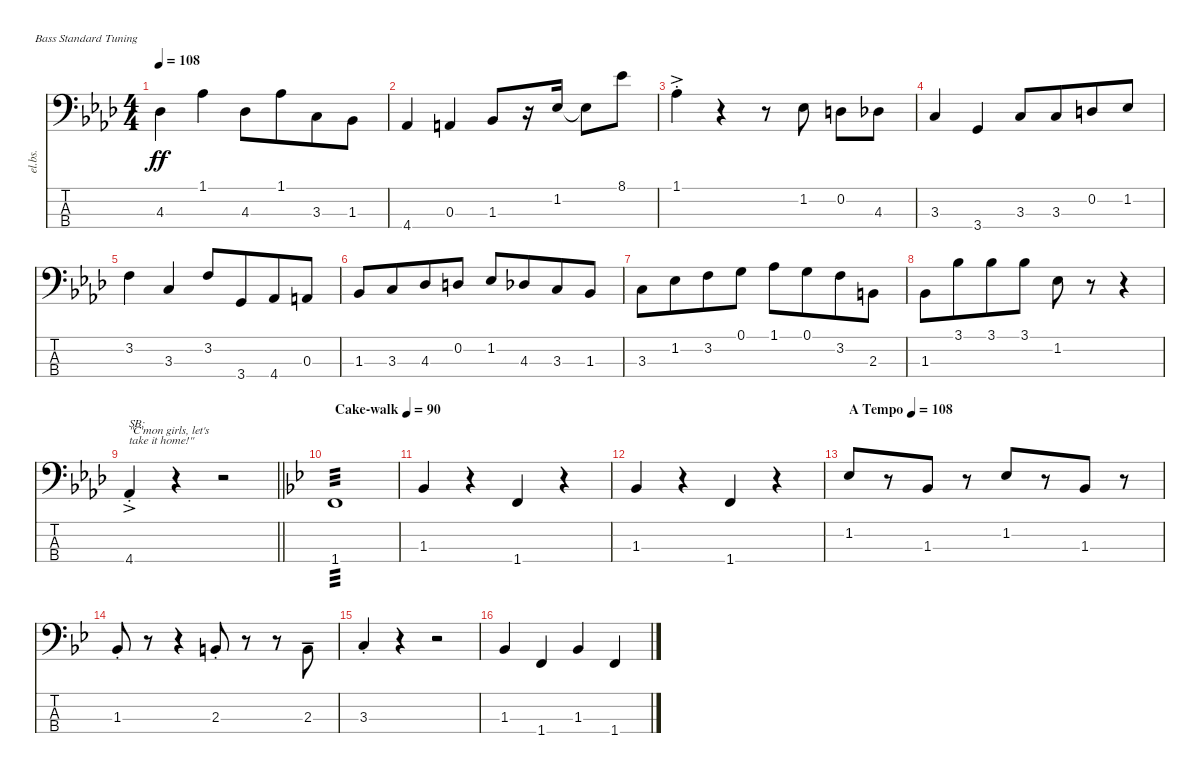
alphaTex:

\defaultSystemsLayout 4
\bracketExtendMode nobrackets
\track ("Electric Bass" "el.bs.") {defaultSystemsLayout 6 multiBarRest instrument electricbassfinger}
\staff {score tabs}
\tuning (G2 D2 A1 E1)
\ts (4 4)
\tempo 108
\clef f4
\ks ab
4.3{acc b}.4{dy ff beam Down} 1.1{acc b}.4{beam Down} 4.3{acc b}.8{beam Down beam merge} 1.1{acc b}.8{beam Down beam merge} 3.3{acc forcenatural}.8{beam Down beam merge} 1.3{acc b}.8{beam Down} |
4.4{acc b}.4{beam Up} 0.3{acc forcenatural}.4{beam Up} 1.3{acc b}.8{beam Up} r.16{beam Up} 1.2{acc b}.16{beam Up} 1.2{t acc b}.8{beam Down} 8.1{acc b}.8{beam Down} |
1.1{ac st acc b}.4{beam Down} r.4{beam Down} r.8{beam Down} 1.2{acc b}.8{beam Down beam split} 0.2{acc forcenatural}.8{beam Down beam merge} 4.3{acc b}.8{beam Down} |
3.3{acc forcenatural}.4{beam Up} 3.4{acc forcenatural}.4{beam Up} 3.3{acc forcenatural}.8{beam Up beam merge} 3.3{acc forcenatural}.8{beam Up beam merge} 0.2{acc forcenatural}.8{beam Up beam merge} 1.2{acc b}.8{beam Up} |
3.2{acc forcenatural}.4{beam Down} 3.3{acc forcenatural}.4{beam Up} 3.2{acc forcenatural}.8{beam Up beam merge} 3.4{acc forcenatural}.8{beam Up beam merge} 4.4{acc b}.8{beam Up beam merge} 0.3{acc forcenatural}.8{beam Up} |
1.3{acc b}.8{beam Up beam merge} 3.3{acc forcenatural}.8{beam Up beam merge} 4.3{acc b}.8{beam Up beam merge} 0.2{acc forcenatural}.8{beam Up} 1.2{acc b}.8{beam Up beam merge} 4.3{acc b}.8{beam Up beam merge} 3.3{acc forcenatural}.8{beam Up beam merge} 1.3{acc b}.8{beam Up} |
3.3{acc forcenatural}.8{beam Down beam merge} 1.2{acc b}.8{beam Down beam merge} 3.2{acc forcenatural}.8{beam Down beam merge} 0.1{acc forcenatural}.8{beam Down} 1.1{acc b}.8{beam Down beam merge} 0.1{acc forcenatural}.8{beam Down beam merge} 3.2{acc forcenatural}.8{beam Down beam merge} 2.3{acc forcenatural}.8{beam Down} |
1.3{acc b}.8{beam Down beam merge} 3.1{acc b}.8{beam Down beam merge} 3.1{acc b}.8{beam Down beam merge} 3.1{acc b}.8{beam Down} 1.2{acc b}.8{beam Down} r.8{beam Down} r.4{beam Down} |
\barLineRight lightlight
4.4{ac st acc b}.4{txt "SB:\n\"C'mon girls, let's\ntake it home!\"" beam Up} r.4{beam Down} r.2{beam Down} |
\tempo (90 "Cake-walk")
\ks bb
1.4{acc forcenatural}.1{tp 3 beam Up} |
1.3{acc b}.4{beam Up} r.4{beam Down} 1.4{acc forcenatural}.4{beam Up} r.4{beam Down} |
1.3{acc b}.4{beam Up} r.4{beam Down} 1.4{acc forcenatural}.4{beam Up} r.4{beam Down} |
\tempo (108 "A Tempo")
1.2{acc b}.8{beam Up beam merge} r.8{beam Up beam merge} 1.3{acc b}.8{beam Up} r.8{beam Down} 1.2{acc b}.8{beam Up beam merge} r.8{beam Up beam merge} 1.3{acc b}.8{beam Up} r.8{beam Down} |
1.3{st acc b}.8{beam Up} r.8{beam Down} r.4{beam Down} 2.3{st acc forcenatural}.8{beam Up} r.8{beam Down} r.8{beam Down} 2.3{ten acc forcenatural}.8{beam Up} |
3.3{st acc forcenatural}.4{beam Up} r.4{beam Down} r.2{beam Down} |
1.3{acc b}.4{beam Up} 1.4{acc forcenatural}.4{beam Up} 1.3{acc b}.4{beam Up} 1.4{acc forcenatural}.4{beam Up}
